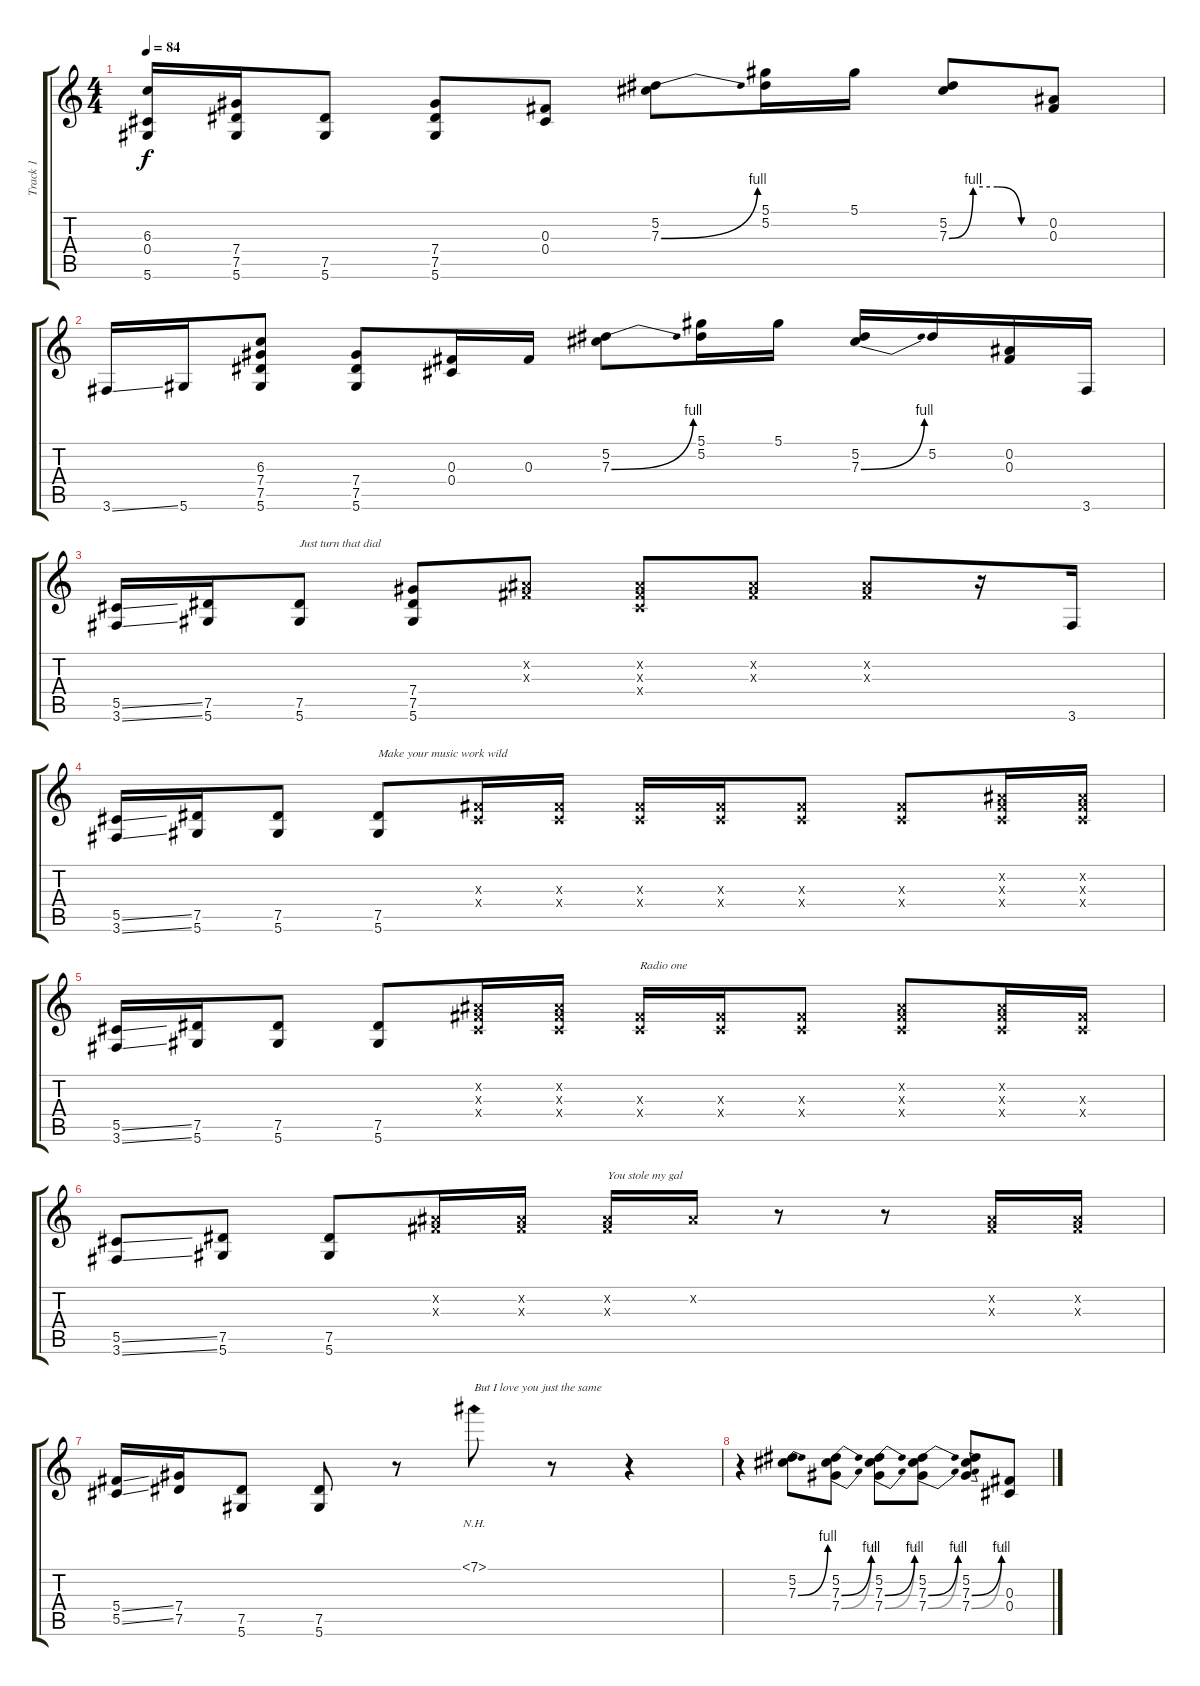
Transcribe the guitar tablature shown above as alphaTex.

\track ("Track 1" "Track 1") {instrument distortionguitar}
\staff {score tabs}
\tuning (Eb4 Bb3 Gb3 Db3 Ab2 Eb2) {hide}
\ts (4 4)
\tempo 84
\clef g2
\ks c
(6.3 0.4 5.6).16{dy f} (7.4 7.5 5.6).16 (7.5 5.6).8 (7.4 7.5 5.6).8 (0.3 0.4).8 (5.2 7.3{be (bend 0 0 60 4)}).8 (5.1 5.2).16 5.1.16 (5.2 7.3{be (custom 0 0 15 4 30 4 45 0 60 0)}).8 (0.2 0.3).8 |
3.6{ss}.16 5.6.16 (6.3 7.4 7.5 5.6).8 (7.4 7.5 5.6).8 (0.3 0.4).16 0.3.16 (5.2 7.3{be (bend 0 0 60 4)}).8 (5.1 5.2).16 5.1.16 (5.2 7.3{be (bend 0 0 60 4)}).16 5.2.16 (0.2 0.3).16 3.6.16 |
(5.5{ss} 3.6{ss}).16 (7.5 5.6).16 (7.5 5.6).8{txt "Just turn that dial"} (7.4 7.5 5.6).8 (0.2{x} 0.3{x}).8 (0.2{x} 0.3{x} 0.4{x}).8 (0.2{x} 0.3{x}).8 (0.2{x} 0.3{x}).8 r.16 3.6.16 |
(5.5{ss} 3.6{ss}).16 (7.5 5.6).16 (7.5 5.6).8 (7.5 5.6).8{txt "Make your music work wild"} (0.3{x} 0.4{x}).16 (0.3{x} 0.4{x}).16 (0.3{x} 0.4{x}).16 (0.3{x} 0.4{x}).16 (0.3{x} 0.4{x}).8 (0.3{x} 0.4{x}).8 (0.2{x} 0.3{x} 0.4{x}).16 (0.2{x} 0.3{x} 0.4{x}).16 |
(5.5{ss} 3.6{ss}).16 (7.5 5.6).16 (7.5 5.6).8 (7.5 5.6).8 (0.2{x} 0.3{x} 0.4{x}).16 (0.2{x} 0.3{x} 0.4{x}).16 (0.3{x} 0.4{x}).16{txt "Radio one"} (0.3{x} 0.4{x}).16 (0.3{x} 0.4{x}).8 (0.2{x} 0.3{x} 0.4{x}).8 (0.2{x} 0.3{x} 0.4{x}).16 (0.3{x} 0.4{x}).16 |
(5.5{ss} 3.6{ss}).8 (7.5 5.6).8 (7.5 5.6).8 (0.2{x} 0.3{x}).16 (0.2{x} 0.3{x}).16 (0.2{x} 0.3{x}).16{txt "You stole my gal"} 0.2{x}.16 r.8 r.8 (0.2{x} 0.3{x}).16 (0.2{x} 0.3{x}).16 |
(5.4{ss} 5.5{ss}).16 (7.4 7.5).16 (7.5 5.6).8 (7.5 5.6).8 r.8 7.1{nh}.8{txt "But I love you just the same"} r.8 r.4 |
r.4 (5.2 7.3{be (bend 0 0 60 4)}).8 (5.2 7.3{be (bend 0 0 60 4)} 7.4{be (bend 0 0 60 2)}).8 (5.2 7.3{be (bend 0 0 60 4)} 7.4{be (bend 0 0 60 2)}).8 (5.2 7.3{be (bend 0 0 60 4)} 7.4{be (bend 0 0 60 2)}).8 (5.2 7.3{be (bend 0 0 60 4)} 7.4{be (bend 0 0 60 2)}).8 (0.3 0.4).8
